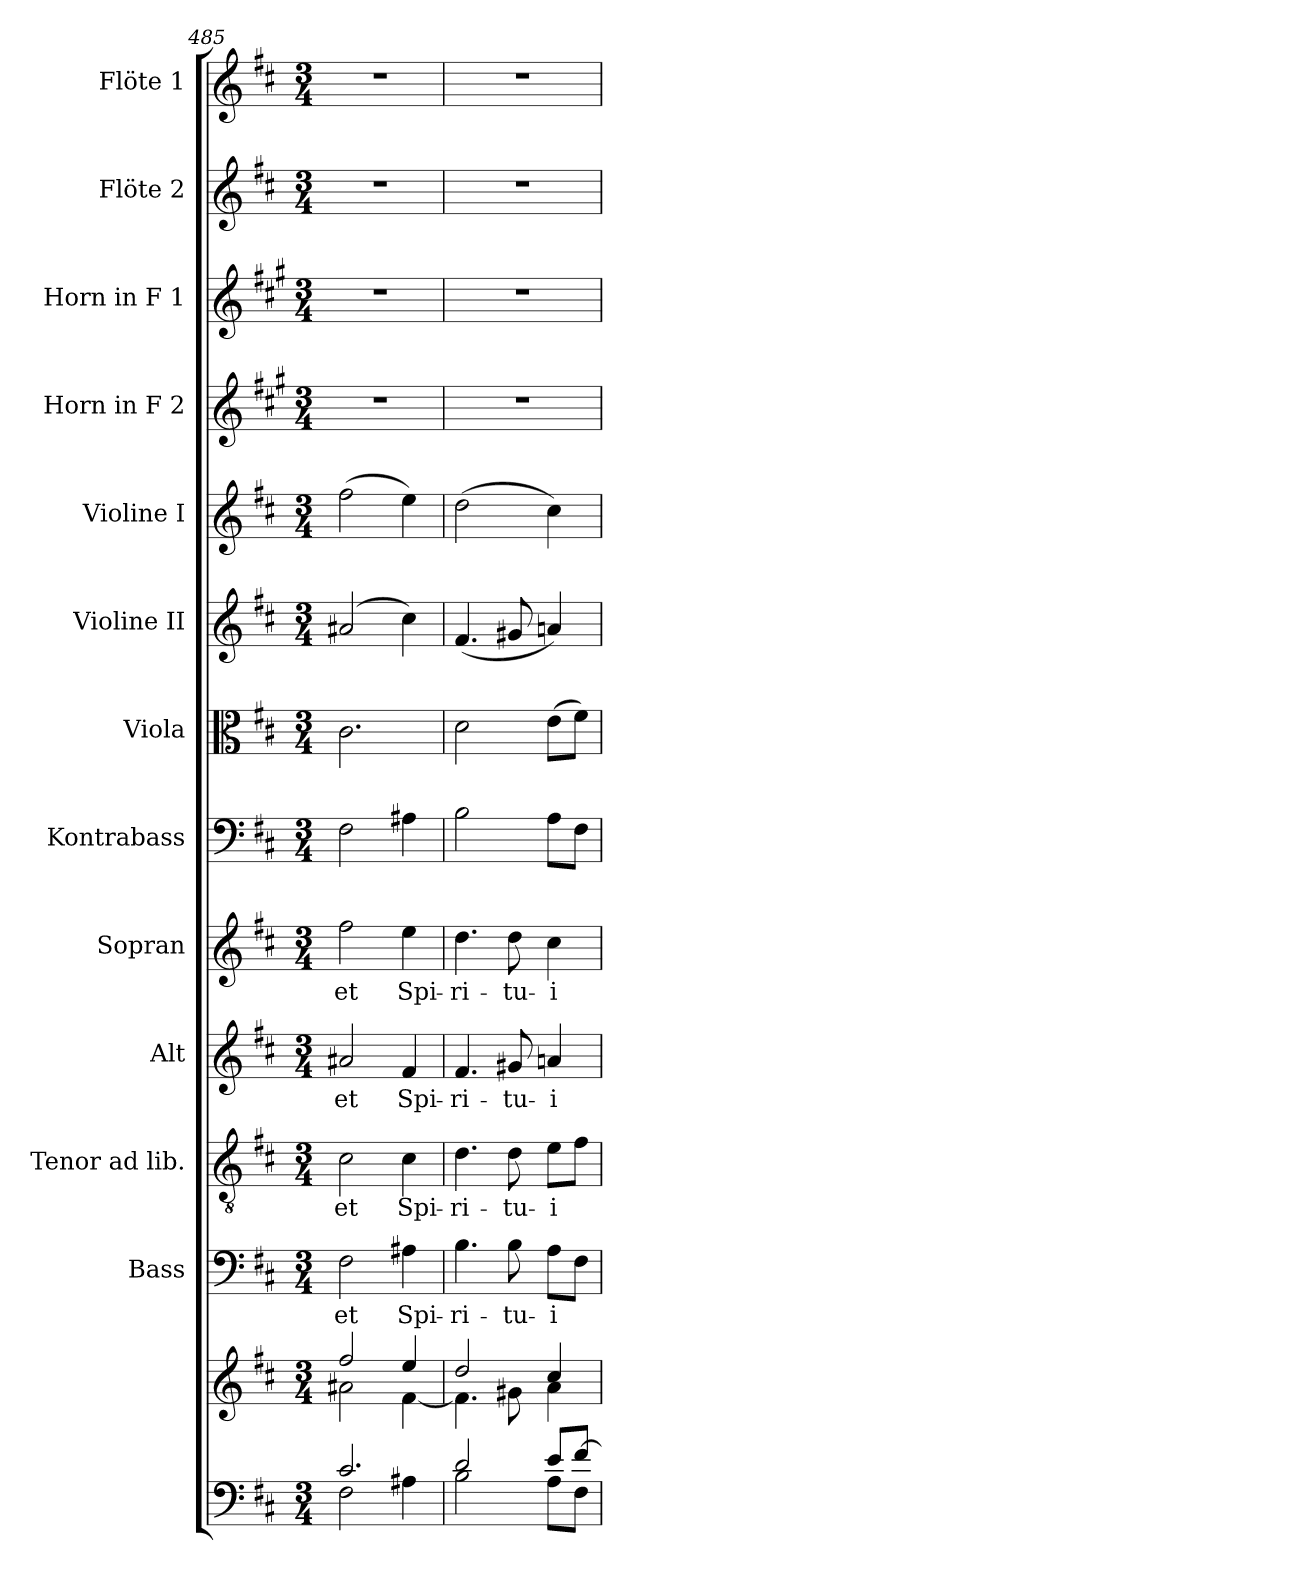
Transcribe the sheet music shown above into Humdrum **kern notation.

**kern	**kern	**kern	**text	**kern	**text	**kern	**text	**kern	**text	**kern	**kern	**kern	**kern	**kern	**kern	**kern	**kern
*part13	*part13	*part12	*part12	*part11	*part11	*part10	*part10	*part9	*part9	*part8	*part7	*part6	*part5	*part4	*part3	*part2	*part1
*staff14	*staff13	*staff12	*staff12	*staff11	*staff11	*staff10	*staff10	*staff9	*staff9	*staff8	*staff7	*staff6	*staff5	*staff4	*staff3	*staff2	*staff1
*	*	*I"Bass	*	*I"Tenor ad lib.	*	*I"Alt	*	*I"Sopran	*	*I"Kontrabass	*I"Viola	*I"Violine II	*I"Violine I	*I"Horn in F 2	*I"Horn in F 1	*I"Flöte 2	*I"Flöte 1
*	*	*I'B.	*	*I'T.	*	*I'A.	*	*I'S.	*	*I'Kb.	*I'Vla.	*I'Vl. II	*I'Vl. I	*	*	*I'Fl. 2	*I'Fl. 1
*clefF4	*clefG2	*clefF4	*	*clefGv2	*	*clefG2	*	*clefG2	*	*clefF4	*clefC3	*clefG2	*clefG2	*clefG2	*clefG2	*clefG2	*clefG2
*	*	*	*	*	*	*	*	*	*	*ITrd7c12	*	*	*	*ITrd4c7	*ITrd4c7	*	*
*k[f#c#]	*k[f#c#]	*k[f#c#]	*	*k[f#c#]	*	*k[f#c#]	*	*k[f#c#]	*	*k[f#c#]	*k[f#c#]	*k[f#c#]	*k[f#c#]	*k[f#c#]	*k[f#c#]	*k[f#c#]	*k[f#c#]
*D:	*D:	*D:	*	*D:	*	*D:	*	*D:	*	*D:	*D:	*D:	*D:	*D:	*D:	*D:	*D:
*M3/4	*M3/4	*M3/4	*	*M3/4	*	*M3/4	*	*M3/4	*	*M3/4	*M3/4	*M3/4	*M3/4	*M3/4	*M3/4	*M3/4	*M3/4
=485	=485	=485	=485	=485	=485	=485	=485	=485	=485	=485	=485	=485	=485	=485	=485	=485	=485
*^	*^	*	*	*	*	*	*	*	*	*	*	*	*	*	*	*	*
!	!	!	!	!	!LO:LY:b	!	!LO:LY:b	!	!LO:LY:b	!	!LO:LY:b	!	!	!	!	!	!	!	!
2.c#/	2F#\	2ff#/	2a#X\	2F#\	et	2c#\	et	2a#X/	et	2ff#\	et	2FF#\	2.c#\	(2a#X/	(>2ff#\	2.r	2.r	2.r	2.r
!	!	!	!	!	!LO:LY:b	!	!LO:LY:b	!	!LO:LY:b	!	!LO:LY:b	!	!	!	!	!	!	!	!
.	4A#X\	4ee/	[<4f#\	4A#X\	Spi-	4c#\	Spi-	4f#/	Spi-	4ee\	Spi-	4AA#X\	.	4cc#\)	4ee\)	.	.	.	.
=486	=486	=486	=486	=486	=486	=486	=486	=486	=486	=486	=486	=486	=486	=486	=486	=486	=486	=486	=486
!	!	!	!	!	!LO:LY:b	!	!LO:LY:b	!	!LO:LY:b	!	!LO:LY:b	!	!	!	!	!	!	!	!
2d/	2B\	2dd/	4.f#\]	4.B\	-ri-	4.d\	-ri-	4.f#/	-ri-	4.dd\	-ri-	2BB\	2d\	(<4.f#/	(>2dd\	2.r	2.r	2.r	2.r
!	!	!	!	!	!LO:LY:b	!	!LO:LY:b	!	!LO:LY:b	!	!LO:LY:b	!	!	!	!	!	!	!	!
.	.	.	8g#X\	8B\	-tu-	8d\	-tu-	8g#X/	-tu-	8dd\	-tu-	.	.	8g#X/	.	.	.	.	.
!	!	!	!	!	!LO:LY:b	!	!LO:LY:b	!	!LO:LY:b	!	!LO:LY:b	!	!	!	!	!	!	!	!
8e/L	8A\L	4cc#/	4a\	8A\L	-i	8e\L	-i	4an/	-i	4cc#\	-i	8AA\L	(>8e\L	4an/)	4cc#\)	.	.	.	.
[>8f#/J	8F#\J	.	.	8F#\J	.	8f#\J	.	.	.	.	.	8FF#\J	8f#\J)	.	.	.	.	.	.
*v	*v	*	*	*	*	*	*	*	*	*	*	*	*	*	*	*	*	*	*
*	*v	*v	*	*	*	*	*	*	*	*	*	*	*	*	*	*	*	*
=	=	=	=	=	=	=	=	=	=	=	=	=	=	=	=	=	=
*-	*-	*-	*-	*-	*-	*-	*-	*-	*-	*-	*-	*-	*-	*-	*-	*-	*-
